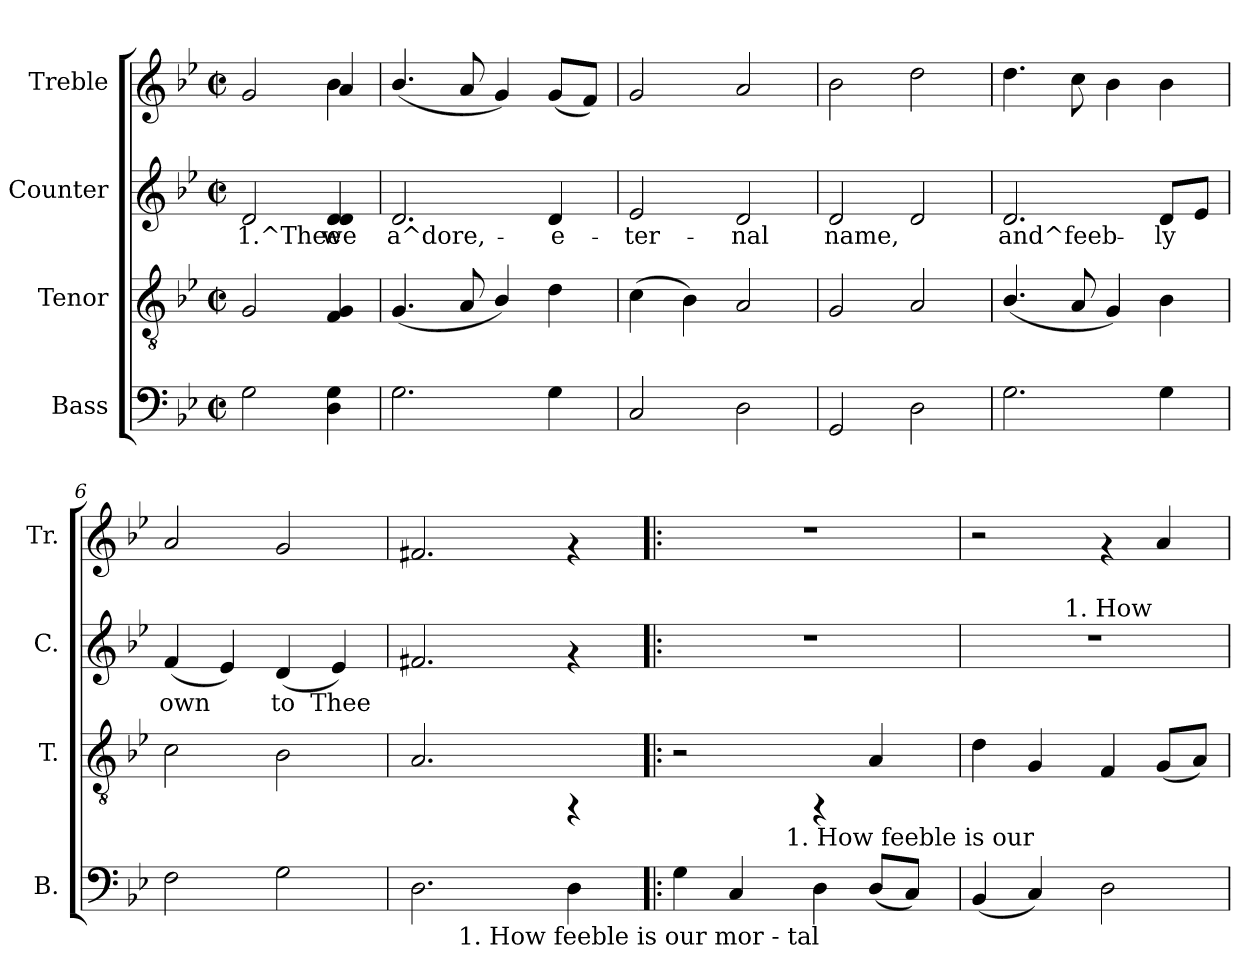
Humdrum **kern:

**kern	**text	**kern	**text	**kern	**text	**kern	**text
*part4	*part4	*part3	*part3	*part2	*part2	*part1	*part1
*staff4	*staff4	*staff3	*staff3	*staff2	*staff2	*staff1	*staff1
*I"Bass	*	*I"Tenor	*	*I"Counter	*	*I"Treble	*
*I'B.	*	*I'T.	*	*I'C.	*	*I'Tr.	*
!!LO:PB:g=z
*stria5	*	*stria5	*	*stria5	*	*stria5	*
*clefF4	*	*clefGv2	*	*clefG2	*	*clefG2	*
*k[b-e-]	*	*k[b-e-]	*	*k[b-e-]	*	*k[b-e-]	*
*B-:	*	*B-:	*	*B-:	*	*B-:	*
*M2/2	*	*M2/2	*	*M2/2	*	*M2/2	*
*met(c|)	*	*met(c|)	*	*met(c|)	*	*met(c|)	*
=1	=1	=1	=1	=1	=1	=1	=1
!	!LO:LY:b:rj	!	!LO:LY:b:rj	!	!LO:LY:b:rj	!	!LO:LY:b:rj
*	*	*	*	*	*	*^	*
2G\	.	2G/	.	2d/	1.^Thee	2g/	2ryy	.
!	!LO:LY:b:rj	!	!LO:LY:b:rj	!	!LO:LY:b:rj	!	!	!LO:LY:b:rj
4G\ 4D\	.	4G/ 4F/	.	4d/ 4d/	we	4b-\	4a/	.
=2	=2	=2	=2	=2	=2	=2	=2	=2
!	!LO:LY:b:rj	!	!LO:LY:b:rj	!	!LO:LY:b:rj	!	!	!LO:LY:b:rj
*	*	*	*	*	*	*v	*v	*
2.G\	.	(<4.G/	.	2.d/	a^dore,-	(<4.b-/	.
!	!	!	!LO:LY:b:rj	!	!	!	!LO:LY:b:rj
.	.	8A/	.	.	.	8a/	.
!	!	!	!LO:LY:b:rj	!	!	!	!LO:LY:b:rj
.	.	4B-/)	.	.	.	4g/)	.
!	!LO:LY:b:rj	!	!LO:LY:b:rj	!	!LO:LY:b:rj	!	!LO:LY:b:rj
4G\	.	4d\	.	4d/	-e-	(<8g/L	.
!	!	!	!	!	!	!	!LO:LY:b:rj
.	.	.	.	.	.	8f/J)	.
=3	=3	=3	=3	=3	=3	=3	=3
!	!LO:LY:b:rj	!	!LO:LY:b:rj	!	!LO:LY:b:rj	!	!LO:LY:b:rj
2C/	.	(>4c\	.	2e-/	-ter-	2g/	.
!	!	!	!LO:LY:b:rj	!	!	!	!
.	.	4B-\)	.	.	.	.	.
!	!LO:LY:b:rj	!	!LO:LY:b:rj	!	!LO:LY:b:rj	!	!LO:LY:b:rj
2D\	.	2A/	.	2d/	-nal	2a/	.
=4	=4	=4	=4	=4	=4	=4	=4
!	!LO:LY:b:rj	!	!LO:LY:b:rj	!	!LO:LY:b:rj	!	!LO:LY:b:rj
2GG/	.	2G/	.	2d/	name,	2b-\	.
!	!LO:LY:b:rj	!	!LO:LY:b:rj	!	!LO:LY:b:rj	!	!LO:LY:b:rj
2D\	.	2A/	.	2d/	.	2dd\	.
=5	=5	=5	=5	=5	=5	=5	=5
!	!LO:LY:b:rj	!	!LO:LY:b:rj	!	!LO:LY:b:rj	!	!LO:LY:b:rj
2.G\	.	(<4.B-/	.	2.d/	and^feeb-	4.dd\	.
!	!	!	!LO:LY:b:rj	!	!	!	!LO:LY:b:rj
.	.	8A/	.	.	.	8cc\	.
!	!	!	!LO:LY:b:rj	!	!	!	!LO:LY:b:rj
.	.	4G/)	.	.	.	4b-\	.
!	!LO:LY:b:rj	!	!LO:LY:b:rj	!	!LO:LY:b:rj	!	!LO:LY:b:rj
4G\	.	4B-\	.	8d/L	-ly	4b-\	.
!	!	!	!	!	!LO:LY:b:rj	!	!
.	.	.	.	8e-/J	.	.	.
=6	=6	=6	=6	=6	=6	=6	=6
!	!LO:LY:b:rj	!	!LO:LY:b:rj	!	!LO:LY:b:rj	!	!LO:LY:b:rj
2F\	.	2c\	.	(<4f/	own	2a/	.
!	!	!	!	!	!LO:LY:b:rj	!	!
.	.	.	.	4e-/)	.	.	.
!	!LO:LY:b:rj	!	!LO:LY:b:rj	!	!LO:LY:b:rj	!	!LO:LY:b:rj
2G\	.	2B-\	.	(<4d/	to	2g/	.
!	!	!	!	!	!LO:LY:b:rj	!	!
.	.	.	.	4e-/)	Thee	.	.
=7	=7	=7	=7	=7	=7	=7	=7
!	!LO:LY:b:rj	!	!LO:LY:b:rj	!	!LO:LY:b:rj	!	!LO:LY:b:rj
*^	*	*	*	*	*	*	*
2.D\	8.ryy	.	2.A/	.	2.f#X/	.	2.f#X/	.
!	!LO:TX:b:t=1. How feeble is our mor - tal	!	!	!	!	!	!	!
.	2ryy	.	.	.	.	.	.	.
.	4ryy	.	.	.	.	.	.	.
!	!	!LO:LY:b:rj	!	!	!	!	!	!
4D\	.	.	4rFF	.	4rf	.	4rf	.
.	16ryy	.	.	.	.	.	.	.
=8!|:	=8!|:	=8!|:	=8!|:	=8!|:	=8!|:	=8!|:	=8!|:	=8!|:
!	!	!LO:LY:b:rj	!	!	!	!	!	!
4G\	4ryy	.	2r	.	1r	.	1r	.
!	!	!LO:LY:b:rj	!	!	!	!	!	!
4C/	8ryy	.	.	.	.	.	.	.
.	32.ryy	.	.	.	.	.	.	.
!	!LO:TX:a:t=1. How feeble is our	!	!	!	!	!	!	!
.	2ryy	.	.	.	.	.	.	.
!	!	!LO:LY:b:rj	!	!	!	!	!	!
4D\	.	.	4rFF	.	.	.	.	.
!	!	!LO:LY:b:rj	!	!LO:LY:b:rj	!	!	!	!
(<8D/L	.	.	4A/	.	.	.	.	.
!	!	!LO:LY:b:rj	!	!	!	!	!	!
8C/J)	.	.	.	.	.	.	.	.
.	16ryy	.	.	.	.	.	.	.
.	64ryy	.	.	.	.	.	.	.
=9	=9	=9	=9	=9	=9	=9	=9	=9
!	!	!LO:LY:b:rj	!	!LO:LY:b:rj	!	!	!	!
*v	*v	*	*	*	*^	*	*	*
(<4BB-/	.	4d\	.	1r	4.ryy	.	2r	.
!	!LO:LY:b:rj	!	!LO:LY:b:rj	!	!	!	!	!
4C/)	.	4G/	.	.	.	.	.	.
!	!	!	!	!	!LO:TX:a:t=1. How	!	!	!
.	.	.	.	.	2ryy	.	.	.
!	!LO:LY:b:rj	!	!LO:LY:b:rj	!	!	!	!	!
2D\	.	4F/	.	.	.	.	4rf	.
!	!	!	!LO:LY:b:rj	!	!	!	!	!LO:LY:b:rj
.	.	(<8G/L	.	.	.	.	4a/	.
!	!	!	!LO:LY:b:rj	!	!	!	!	!
.	.	8A/J)	.	.	8ryy	.	.	.
*	*	*	*	*v	*v	*	*	*
=	=	=	=	=	=	=	=
*-	*-	*-	*-	*-	*-	*-	*-
